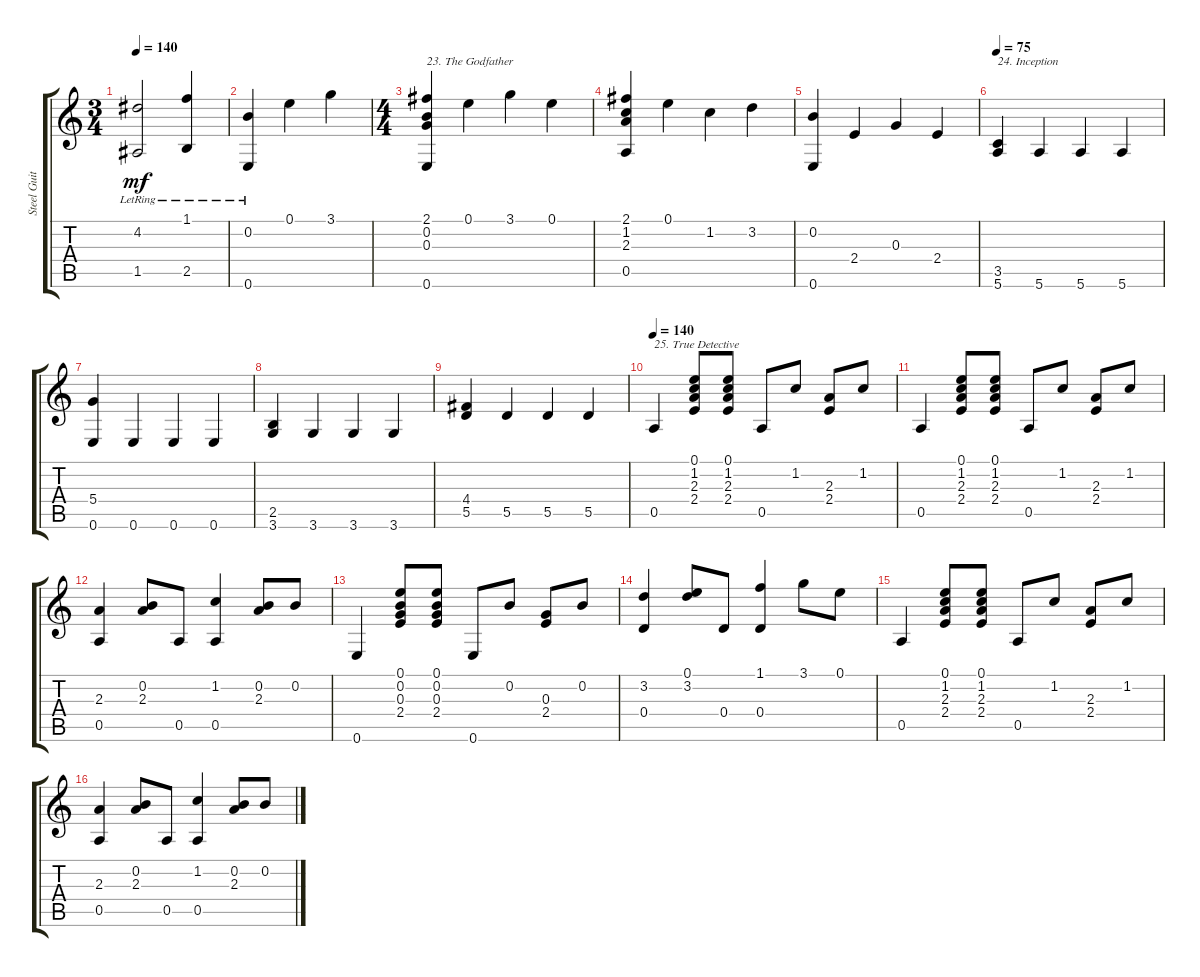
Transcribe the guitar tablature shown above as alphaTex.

\track ("Steel Guitar" "Steel Guit") {instrument acousticguitarsteel}
\staff {score tabs}
\tuning (E4 B3 G3 D3 A2 E2) {hide}
\ts (3 4)
\tempo 140
\clef g2
\ks c
(4.2 1.5{lr}).2{dy mf} (1.1 2.5{lr}).4 |
(0.2 0.6{lr}).4 0.1.4 3.1.4 |
\ts (4 4)
(2.1 0.2 0.3 0.6).4{txt "23. The Godfather"} 0.1.4 3.1.4 0.1.4 |
(2.1 1.2 2.3 0.5).4 0.1.4 1.2.4 3.2.4 |
(0.2 0.6).4 2.4.4 0.3.4 2.4.4 |
\tempo 75
(3.5 5.6).4{txt "24. Inception"} 5.6.4 5.6.4 5.6.4 |
(5.4 0.6).4 0.6.4 0.6.4 0.6.4 |
(2.5 3.6).4 3.6.4 3.6.4 3.6.4 |
(4.4 5.5).4 5.5.4 5.5.4 5.5.4 |
\tempo 140
0.5.4{txt "25. True Detective"} (0.1 1.2 2.3 2.4).8 (0.1 1.2 2.3 2.4).8 0.5.8 1.2.8 (2.3 2.4).8 1.2.8 |
0.5.4 (0.1 1.2 2.3 2.4).8 (0.1 1.2 2.3 2.4).8 0.5.8 1.2.8 (2.3 2.4).8 1.2.8 |
(2.3 0.5).4 (0.2 2.3).8 0.5.8 (1.2 0.5).4 (0.2 2.3).8 0.2.8 |
0.6.4 (0.1 0.2 0.3 2.4).8 (0.1 0.2 0.3 2.4).8 0.6.8 0.2.8 (0.3 2.4).8 0.2.8 |
(3.2 0.4).4 (0.1 3.2).8 0.4.8 (1.1 0.4).4 3.1.8 0.1.8 |
0.5.4 (0.1 1.2 2.3 2.4).8 (0.1 1.2 2.3 2.4).8 0.5.8 1.2.8 (2.3 2.4).8 1.2.8 |
(2.3 0.5).4 (0.2 2.3).8 0.5.8 (1.2 0.5).4 (0.2 2.3).8 0.2.8
